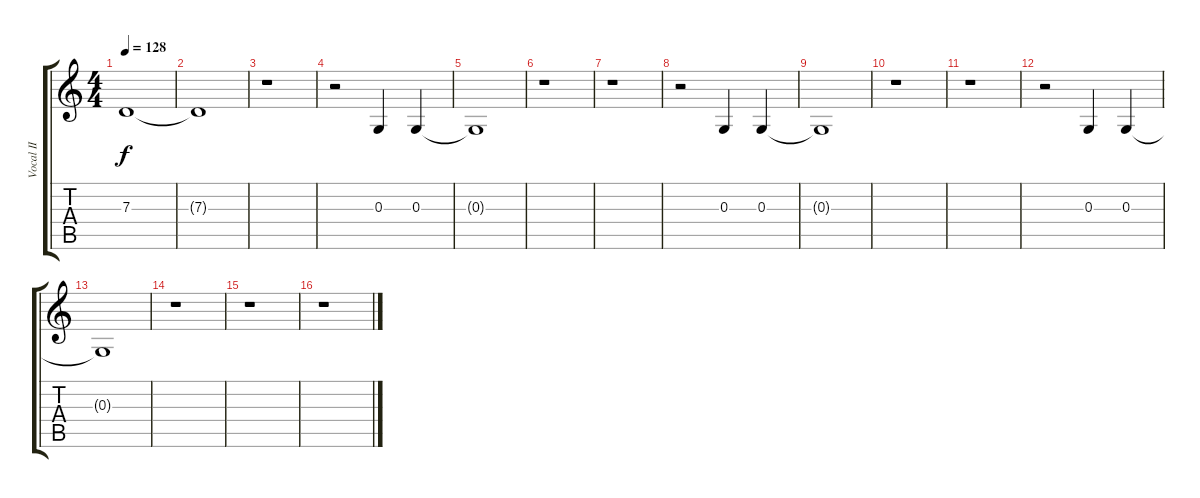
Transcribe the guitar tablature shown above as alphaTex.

\track ("Vocal II" "Vocal II") {instrument voiceoohs}
\staff {score tabs}
\tuning (E4 B3 G3 D3 A2 E2) {hide}
\ts (4 4)
\tempo 128
\clef g2
\ks c
7.3{t}.1{dy f} |
7.3{t}.1 |
r.1 |
r.2 0.3.4 0.3.4 |
0.3{t}.1 |
r.1 |
r.1 |
r.2 0.3.4 0.3.4 |
0.3{t}.1 |
r.1 |
r.1 |
r.2 0.3.4 0.3.4 |
0.3{t}.1 |
r.1 |
r.1 |
r.1
